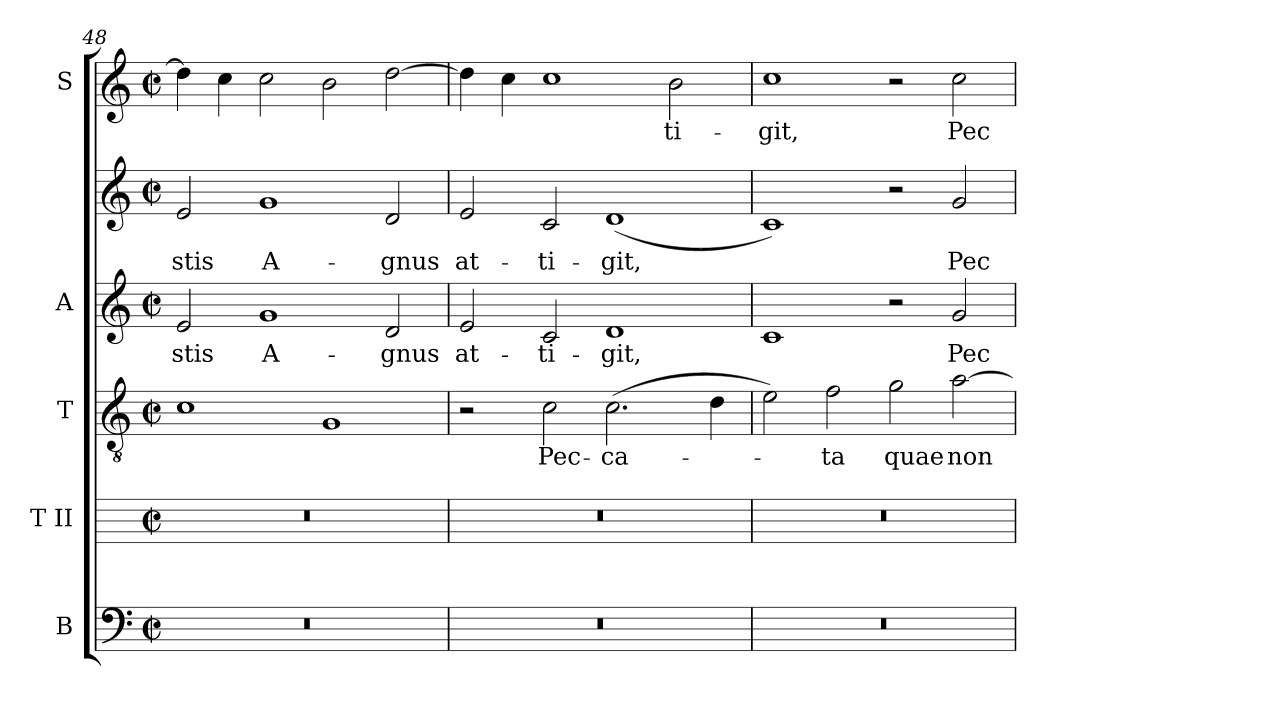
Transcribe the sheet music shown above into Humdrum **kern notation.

**kern	**kern	**kern	**text	**kern	**text	**kern	**text	**kern	**text
*part5	*part4	*part3	*part3	*part2	*part2	*part2	*part2	*part1	*part1
*staff6	*staff5	*staff4	*staff4	*staff3	*staff3	*staff2	*staff2	*staff1	*staff1
*I"B	*I"T II	*I"T	*	*I"A	*	*	*	*I"S	*
*I'B	*I'T II	*I'T	*	*I'A	*	*	*	*I'S	*
*clefF4	*	*clefGv2	*	*	*	*clefG2	*	*clefG2	*
*k[]	*	*k[]	*	*k[]	*	*k[]	*	*k[]	*
*C:	*	*C:	*	*C:	*	*C:	*	*C:	*
*M4/2	*M4/2	*M4/2	*	*M4/2	*	*M4/2	*	*M4/2	*
*met(c|)	*met(c|)	*met(c|)	*	*met(c|)	*	*met(c|)	*	*met(c|)	*
=48	=48	=48	=48	=48	=48	=48	=48	=48	=48
!	!	!	!	!	!LO:LY:b	!	!LO:LY:b	!	!
0r	0r	1c/	.	2e	-stis	2e	-stis	4dd]	.
.	.	.	.	.	.	.	.	4cc	.
!	!	!	!	!	!LO:LY:b	!	!LO:LY:b	!	!
.	.	.	.	1g	A-	1g	A-	2cc	.
.	.	1G	.	.	.	.	.	2b	.
!	!	!	!	!	!LO:LY:b	!	!LO:LY:b	!	!
.	.	.	.	2d	-gnus	2d	-gnus	[2dd	.
=49	=49	=49	=49	=49	=49	=49	=49	=49	=49
!	!	!	!	!	!LO:LY:b	!	!LO:LY:b	!	!
0r	0r	2r	.	2e	at-	2e	at-	4dd]	.
.	.	.	.	.	.	.	.	4cc	.
!	!	!	!LO:LY:b	!	!LO:LY:b	!	!LO:LY:b	!	!
.	.	2c	Pec-	2c	-ti-	2c	-ti-	1cc	.
!	!	!	!LO:LY:b	!	!LO:LY:b	!	!LO:LY:b	!	!
.	.	(>2.c	-ca-	1d	-git,	(<1d	-git,	.	.
!	!	!	!	!	!	!	!	!	!LO:LY:b
.	.	.	.	.	.	.	.	2b	ti-
.	.	4d	.	.	.	.	.	.	.
=50	=50	=50	=50	=50	=50	=50	=50	=50	=50
!	!	!	!	!	!	!	!	!	!LO:LY:b
0r	0r	2e)	.	1c	.	1c)	.	1cc	-git,
!	!	!	!LO:LY:b	!	!	!	!	!	!
.	.	2f	ta	.	.	.	.	.	.
!	!	!	!LO:LY:b	!	!	!	!	!	!
.	.	2g	quae	2r	.	2r	.	2r	.
!	!	!	!LO:LY:b	!	!LO:LY:b	!	!LO:LY:b	!	!LO:LY:b
.	.	[2a	non	2g	Pec-	2g	Pec-	2cc	Pec-
=	=	=	=	=	=	=	=	=	=
*-	*-	*-	*-	*-	*-	*-	*-	*-	*-
